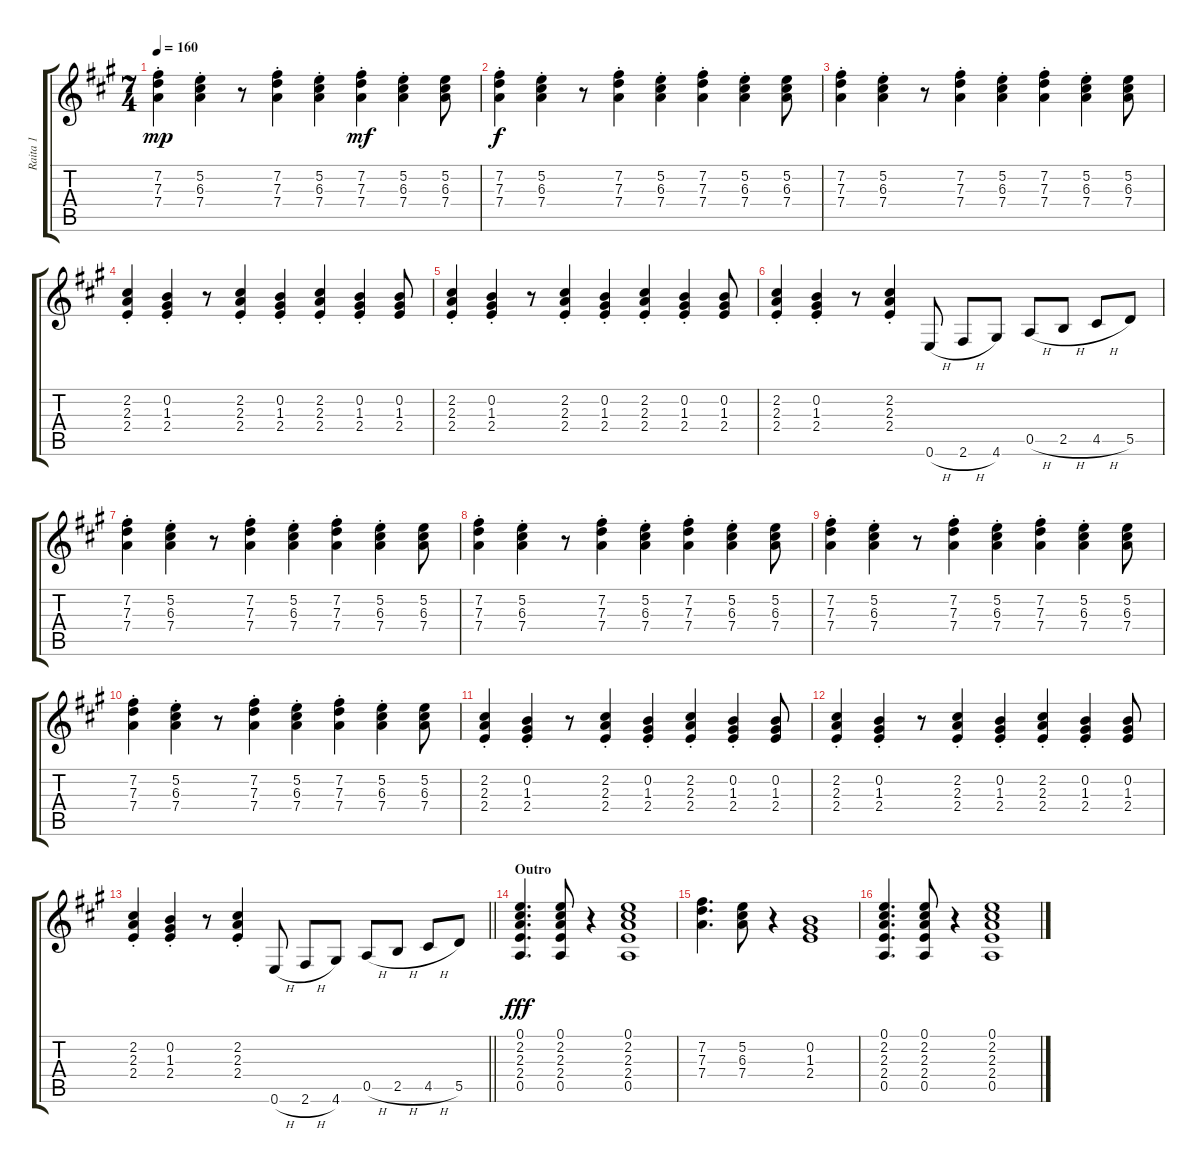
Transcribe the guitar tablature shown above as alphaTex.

\track ("Raita 1" "Raita 1") {instrument electricguitarjazz}
\staff {score tabs}
\tuning (E4 B3 G3 D3 A2 E2) {hide}
\ts (7 4)
\tempo 160
\clef g2
\ks a
(7.2{st} 7.3{st} 7.4{st}).4{dy mp} (5.2{st} 6.3{st} 7.4{st}).4 r.8 (7.2{st} 7.3{st} 7.4{st}).4 (5.2{st} 6.3{st} 7.4{st}).4 (7.2{st} 7.3{st} 7.4{st}).4{dy mf} (5.2{st} 6.3{st} 7.4{st}).4 (5.2 6.3 7.4).8 |
(7.2{st} 7.3{st} 7.4{st}).4{dy f} (5.2{st} 6.3{st} 7.4{st}).4 r.8 (7.2{st} 7.3{st} 7.4{st}).4 (5.2{st} 6.3{st} 7.4{st}).4 (7.2{st} 7.3{st} 7.4{st}).4 (5.2{st} 6.3{st} 7.4{st}).4 (5.2 6.3 7.4).8 |
(7.2{st} 7.3{st} 7.4{st}).4 (5.2{st} 6.3{st} 7.4{st}).4 r.8 (7.2{st} 7.3{st} 7.4{st}).4 (5.2{st} 6.3{st} 7.4{st}).4 (7.2{st} 7.3{st} 7.4{st}).4 (5.2{st} 6.3{st} 7.4{st}).4 (5.2 6.3 7.4).8 |
(2.2{st} 2.3{st} 2.4{st}).4 (0.2{st} 1.3{st} 2.4{st}).4 r.8 (2.2{st} 2.3{st} 2.4{st}).4 (0.2{st} 1.3{st} 2.4{st}).4 (2.2{st} 2.3{st} 2.4{st}).4 (0.2{st} 1.3{st} 2.4{st}).4 (0.2 1.3 2.4).8 |
(2.2{st} 2.3{st} 2.4{st}).4 (0.2{st} 1.3{st} 2.4{st}).4 r.8 (2.2{st} 2.3{st} 2.4{st}).4 (0.2{st} 1.3{st} 2.4{st}).4 (2.2{st} 2.3{st} 2.4{st}).4 (0.2{st} 1.3{st} 2.4{st}).4 (0.2 1.3 2.4).8 |
(2.2{st} 2.3{st} 2.4{st}).4 (0.2{st} 1.3{st} 2.4{st}).4 r.8 (2.2{st} 2.3{st} 2.4{st}).4 0.6{h}.8 2.6{h}.8 4.6.8 0.5{h}.8 2.5{h}.8 4.5{h}.8 5.5.8 |
(7.2{st} 7.3{st} 7.4{st}).4 (5.2{st} 6.3{st} 7.4{st}).4 r.8 (7.2{st} 7.3{st} 7.4{st}).4 (5.2{st} 6.3{st} 7.4{st}).4 (7.2{st} 7.3{st} 7.4{st}).4 (5.2{st} 6.3{st} 7.4{st}).4 (5.2 6.3 7.4).8 |
(7.2{st} 7.3{st} 7.4{st}).4 (5.2{st} 6.3{st} 7.4{st}).4 r.8 (7.2{st} 7.3{st} 7.4{st}).4 (5.2{st} 6.3{st} 7.4{st}).4 (7.2{st} 7.3{st} 7.4{st}).4 (5.2{st} 6.3{st} 7.4{st}).4 (5.2 6.3 7.4).8 |
(7.2{st} 7.3{st} 7.4{st}).4 (5.2{st} 6.3{st} 7.4{st}).4 r.8 (7.2{st} 7.3{st} 7.4{st}).4 (5.2{st} 6.3{st} 7.4{st}).4 (7.2{st} 7.3{st} 7.4{st}).4 (5.2{st} 6.3{st} 7.4{st}).4 (5.2 6.3 7.4).8 |
(7.2{st} 7.3{st} 7.4{st}).4 (5.2{st} 6.3{st} 7.4{st}).4 r.8 (7.2{st} 7.3{st} 7.4{st}).4 (5.2{st} 6.3{st} 7.4{st}).4 (7.2{st} 7.3{st} 7.4{st}).4 (5.2{st} 6.3{st} 7.4{st}).4 (5.2 6.3 7.4).8 |
(2.2{st} 2.3{st} 2.4{st}).4 (0.2{st} 1.3{st} 2.4{st}).4 r.8 (2.2{st} 2.3{st} 2.4{st}).4 (0.2{st} 1.3{st} 2.4{st}).4 (2.2{st} 2.3{st} 2.4{st}).4 (0.2{st} 1.3{st} 2.4{st}).4 (0.2 1.3 2.4).8 |
(2.2{st} 2.3{st} 2.4{st}).4 (0.2{st} 1.3{st} 2.4{st}).4 r.8 (2.2{st} 2.3{st} 2.4{st}).4 (0.2{st} 1.3{st} 2.4{st}).4 (2.2{st} 2.3{st} 2.4{st}).4 (0.2{st} 1.3{st} 2.4{st}).4 (0.2 1.3 2.4).8 |
\barLineRight lightlight
(2.2{st} 2.3{st} 2.4{st}).4 (0.2{st} 1.3{st} 2.4{st}).4 r.8 (2.2{st} 2.3{st} 2.4{st}).4 0.6{h}.8 2.6{h}.8 4.6.8 0.5{h}.8 2.5{h}.8 4.5{h}.8 5.5.8 |
\section ("" "Outro")
(0.1 2.2 2.3 2.4 0.5).4{d dy fff} (0.1 2.2 2.3 2.4 0.5).8 r.4 (0.1 2.2 2.3 2.4 0.5).1 |
(7.2 7.3 7.4).4{d} (5.2 6.3 7.4).8 r.4 (0.2 1.3 2.4).1 |
(0.1 2.2 2.3 2.4 0.5).4{d} (0.1 2.2 2.3 2.4 0.5).8 r.4 (0.1 2.2 2.3 2.4 0.5).1
